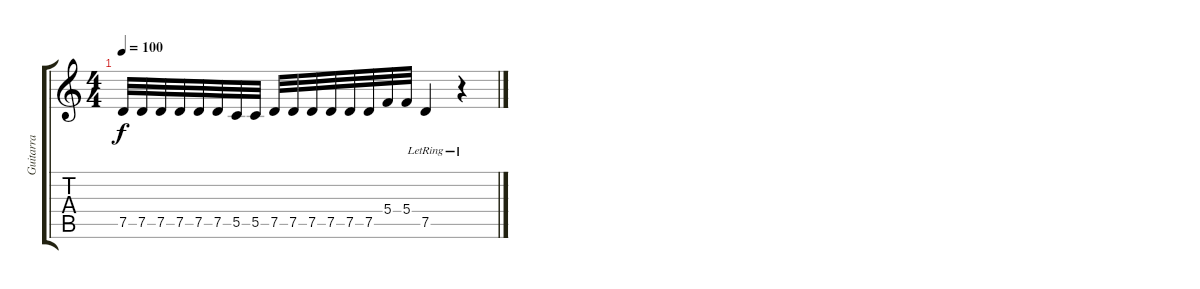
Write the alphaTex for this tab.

\track ("Guitarra" "Guitarra") {instrument distortionguitar}
\staff {score tabs}
\tuning (D4 A3 F3 C3 G2 D2) {hide}
\ts (4 4)
\tempo 100
\clef g2
\ks c
7.5.32{dy f volume 13 balance 8} 7.5.32 7.5.32 7.5.32 7.5.32 7.5.32 5.5.32 5.5.32 7.5.32 7.5.32 7.5.32 7.5.32 7.5.32 7.5.32 5.4.32 5.4.32 7.5{lr}.4 r.4
